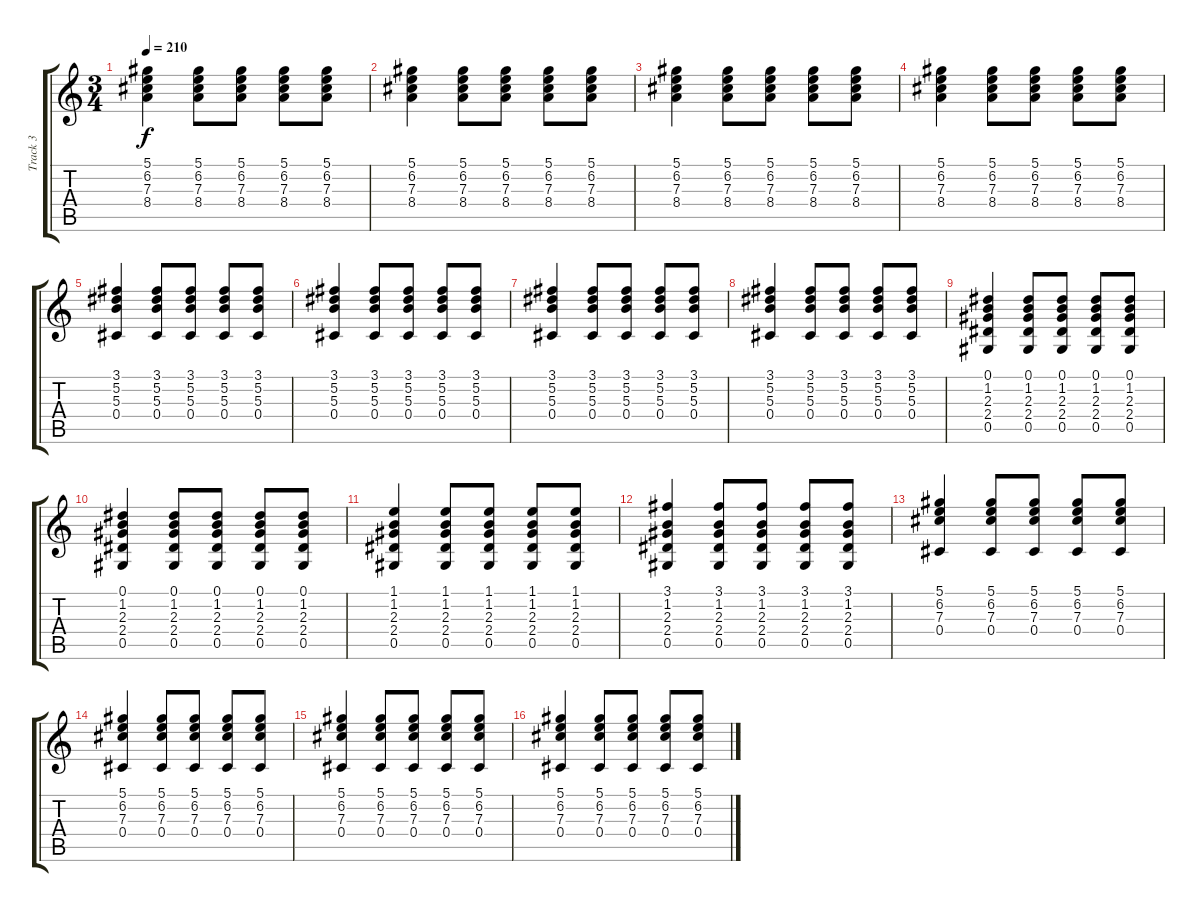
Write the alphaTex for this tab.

\track ("Track 3" "Track 3") {instrument acousticguitarsteel}
\staff {score tabs}
\tuning (Eb4 Bb3 Gb3 Db3 Ab2 Eb2) {hide}
\ts (3 4)
\tempo 210
\clef g2
\ks c
(5.1 6.2 7.3 8.4).4{dy f} (5.1 6.2 7.3 8.4).8 (5.1 6.2 7.3 8.4).8 (5.1 6.2 7.3 8.4).8 (5.1 6.2 7.3 8.4).8 |
(5.1 6.2 7.3 8.4).4 (5.1 6.2 7.3 8.4).8 (5.1 6.2 7.3 8.4).8 (5.1 6.2 7.3 8.4).8 (5.1 6.2 7.3 8.4).8 |
(5.1 6.2 7.3 8.4).4 (5.1 6.2 7.3 8.4).8 (5.1 6.2 7.3 8.4).8 (5.1 6.2 7.3 8.4).8 (5.1 6.2 7.3 8.4).8 |
(5.1 6.2 7.3 8.4).4 (5.1 6.2 7.3 8.4).8 (5.1 6.2 7.3 8.4).8 (5.1 6.2 7.3 8.4).8 (5.1 6.2 7.3 8.4).8 |
(3.1 5.2 5.3 0.4).4 (3.1 5.2 5.3 0.4).8 (3.1 5.2 5.3 0.4).8 (3.1 5.2 5.3 0.4).8 (3.1 5.2 5.3 0.4).8 |
(3.1 5.2 5.3 0.4).4 (3.1 5.2 5.3 0.4).8 (3.1 5.2 5.3 0.4).8 (3.1 5.2 5.3 0.4).8 (3.1 5.2 5.3 0.4).8 |
(3.1 5.2 5.3 0.4).4 (3.1 5.2 5.3 0.4).8 (3.1 5.2 5.3 0.4).8 (3.1 5.2 5.3 0.4).8 (3.1 5.2 5.3 0.4).8 |
(3.1 5.2 5.3 0.4).4 (3.1 5.2 5.3 0.4).8 (3.1 5.2 5.3 0.4).8 (3.1 5.2 5.3 0.4).8 (3.1 5.2 5.3 0.4).8 |
(0.1 1.2 2.3 2.4 0.5).4 (0.1 1.2 2.3 2.4 0.5).8 (0.1 1.2 2.3 2.4 0.5).8 (0.1 1.2 2.3 2.4 0.5).8 (0.1 1.2 2.3 2.4 0.5).8 |
(0.1 1.2 2.3 2.4 0.5).4 (0.1 1.2 2.3 2.4 0.5).8 (0.1 1.2 2.3 2.4 0.5).8 (0.1 1.2 2.3 2.4 0.5).8 (0.1 1.2 2.3 2.4 0.5).8 |
(1.1 1.2 2.3 2.4 0.5).4 (1.1 1.2 2.3 2.4 0.5).8 (1.1 1.2 2.3 2.4 0.5).8 (1.1 1.2 2.3 2.4 0.5).8 (1.1 1.2 2.3 2.4 0.5).8 |
(3.1 1.2 2.3 2.4 0.5).4 (3.1 1.2 2.3 2.4 0.5).8 (3.1 1.2 2.3 2.4 0.5).8 (3.1 1.2 2.3 2.4 0.5).8 (3.1 1.2 2.3 2.4 0.5).8 |
(5.1 6.2 7.3 0.4).4 (5.1 6.2 7.3 0.4).8 (5.1 6.2 7.3 0.4).8 (5.1 6.2 7.3 0.4).8 (5.1 6.2 7.3 0.4).8 |
(5.1 6.2 7.3 0.4).4 (5.1 6.2 7.3 0.4).8 (5.1 6.2 7.3 0.4).8 (5.1 6.2 7.3 0.4).8 (5.1 6.2 7.3 0.4).8 |
(5.1 6.2 7.3 0.4).4 (5.1 6.2 7.3 0.4).8 (5.1 6.2 7.3 0.4).8 (5.1 6.2 7.3 0.4).8 (5.1 6.2 7.3 0.4).8 |
(5.1 6.2 7.3 0.4).4 (5.1 6.2 7.3 0.4).8 (5.1 6.2 7.3 0.4).8 (5.1 6.2 7.3 0.4).8 (5.1 6.2 7.3 0.4).8
